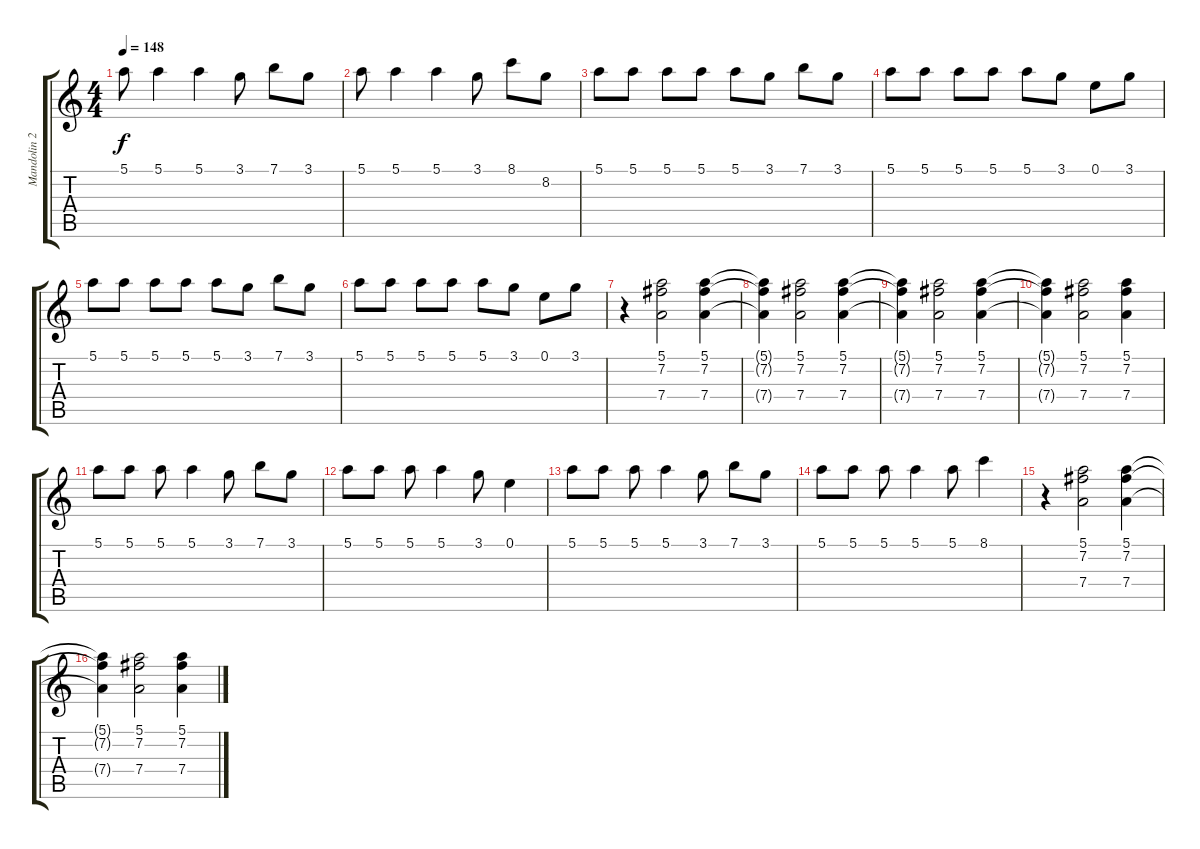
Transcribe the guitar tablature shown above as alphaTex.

\track ("Mandolin 2" "Mandolin 2") {instrument acousticguitarnylon}
\staff {score tabs}
\tuning (E4 B3 G3 D3 A2 E2) {hide}
\ts (4 4)
\tempo 148
\clef g2
\ks c
5.1.8{dy f} 5.1.4 5.1.4 3.1.8 7.1.8 3.1.8 |
5.1.8 5.1.4 5.1.4 3.1.8 8.1.8 8.2.8 |
5.1.8 5.1.8 5.1.8 5.1.8 5.1.8 3.1.8 7.1.8 3.1.8 |
5.1.8 5.1.8 5.1.8 5.1.8 5.1.8 3.1.8 0.1.8 3.1.8 |
5.1.8 5.1.8 5.1.8 5.1.8 5.1.8 3.1.8 7.1.8 3.1.8 |
5.1.8 5.1.8 5.1.8 5.1.8 5.1.8 3.1.8 0.1.8 3.1.8 |
r.4 (5.1 7.2 7.4).2 (5.1 7.2 7.4).4 |
(5.1{t} 7.2{t} 7.4{t}).4 (5.1 7.2 7.4).2 (5.1 7.2 7.4).4 |
(5.1{t} 7.2{t} 7.4{t}).4 (5.1 7.2 7.4).2 (5.1 7.2 7.4).4 |
(5.1{t} 7.2{t} 7.4{t}).4 (5.1 7.2 7.4).2 (5.1 7.2 7.4).4 |
5.1.8 5.1.8 5.1.8 5.1.4 3.1.8 7.1.8 3.1.8 |
5.1.8 5.1.8 5.1.8 5.1.4 3.1.8 0.1.4 |
5.1.8 5.1.8 5.1.8 5.1.4 3.1.8 7.1.8 3.1.8 |
5.1.8 5.1.8 5.1.8 5.1.4 5.1.8 8.1.4 |
r.4 (5.1 7.2 7.4).2 (5.1 7.2 7.4).4 |
(5.1{t} 7.2{t} 7.4{t}).4 (5.1 7.2 7.4).2 (5.1 7.2 7.4).4
